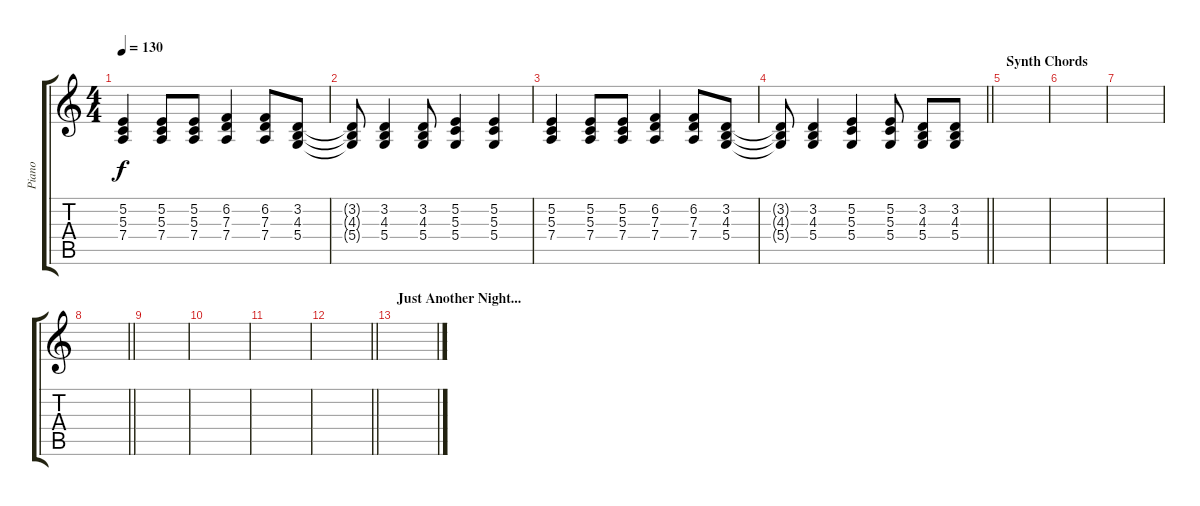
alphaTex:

\track ("Piano" "Piano") {instrument electricgrandpiano}
\staff {score tabs}
\tuning (E4 B3 G3 D3 A2 E2) {hide}
\ts (4 4)
\tempo 130
\clef g2
\ks c
(5.2 5.3 7.4).4{dy f} (5.2 5.3 7.4).8 (5.2 5.3 7.4).8 (6.2 7.3 7.4).4 (6.2 7.3 7.4).8 (3.2 4.3 5.4).8 |
(3.2{t} 4.3{t} 5.4{t}).8 (3.2 4.3 5.4).4 (3.2 4.3 5.4).8 (5.2 5.3 5.4).4 (5.2 5.3 5.4).4 |
(5.2 5.3 7.4).4 (5.2 5.3 7.4).8 (5.2 5.3 7.4).8 (6.2 7.3 7.4).4 (6.2 7.3 7.4).8 (3.2 4.3 5.4).8 |
\barLineRight lightlight
(3.2{t} 4.3{t} 5.4{t}).8 (3.2 4.3 5.4).4 (5.2 5.3 5.4).4 (5.2 5.3 5.4).8 (3.2 4.3 5.4).8 (3.2 4.3 5.4).8 |
\section ("" "Synth Chords")
|
|
|
\barLineRight lightlight
|
|
|
|
\barLineRight lightlight
|
\section ("" "Just Another Night...")
